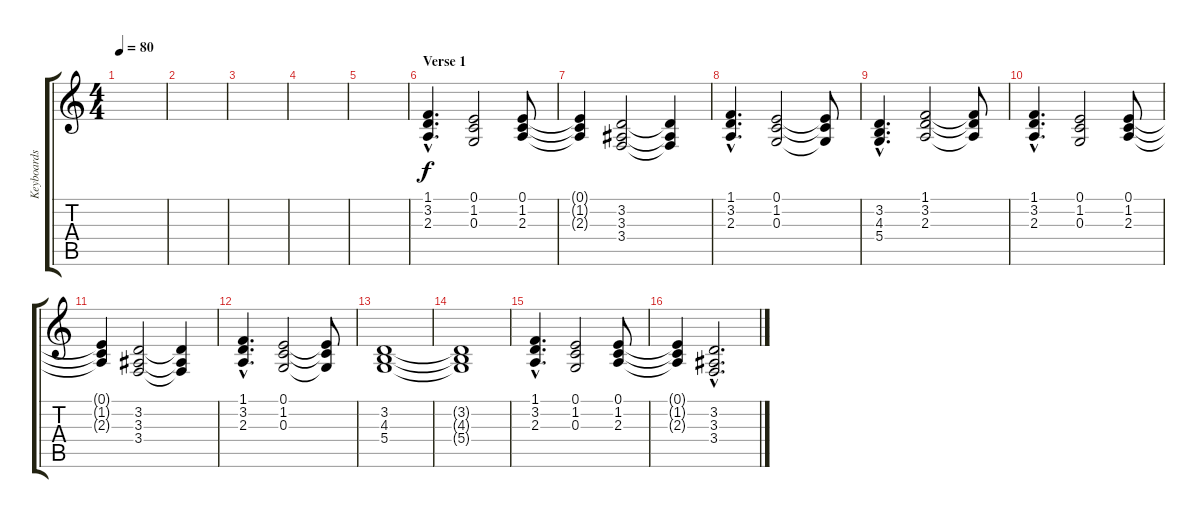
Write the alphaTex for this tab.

\track ("Keyboards" "Keyboards") {instrument reedorgan}
\staff {score tabs}
\tuning (E4 B3 G3 D3 A2 E2) {hide}
\ts (4 4)
\tempo 80
\clef g2
\ks c
|
|
|
|
|
\section ("" "Verse 1")
(1.1{hac} 3.2{hac} 2.3{hac}).4{d volume 4} (0.1 1.2 0.3).2 (0.1 1.2 2.3).8 |
(0.1{t} 1.2{t} 2.3{t}).4 (3.2 3.3 3.4).2 (3.2{t} 3.3{t} 3.4{t}).4 |
(1.1{hac} 3.2{hac} 2.3{hac}).4{d} (0.1 1.2 0.3).2 (0.1{t} 1.2{t} 0.3{t}).8 |
(3.2{hac} 4.3{hac} 5.4{hac}).4{d} (1.1 3.2 2.3).2 (1.1{t} 3.2{t} 2.3{t}).8 |
(1.1{hac} 3.2{hac} 2.3{hac}).4{d} (0.1 1.2 0.3).2 (0.1 1.2 2.3).8 |
(0.1{t} 1.2{t} 2.3{t}).4 (3.2 3.3 3.4).2 (3.2{t} 3.3{t} 3.4{t}).4 |
(1.1{hac} 3.2{hac} 2.3{hac}).4{d} (0.1 1.2 0.3).2 (0.1{t} 1.2{t} 0.3{t}).8 |
(3.2 4.3 5.4).1 |
(3.2{t} 4.3{t} 5.4{t}).1 |
(1.1{hac} 3.2{hac} 2.3{hac}).4{d} (0.1 1.2 0.3).2 (0.1 1.2 2.3).8 |
(0.1{t} 1.2{t} 2.3{t}).4 (3.2{hac} 3.3{hac} 3.4{hac}).2{d}
